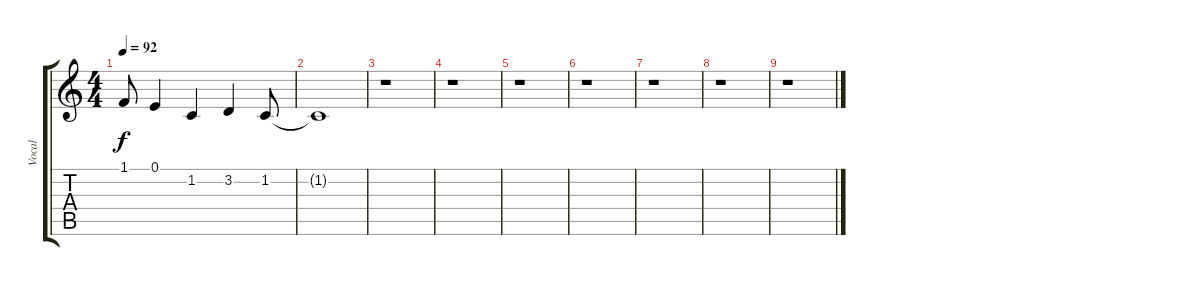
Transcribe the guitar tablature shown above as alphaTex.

\track ("Vocal" "Vocal") {instrument stringensemble1}
\staff {score tabs}
\tuning (E4 B3 G3 D3 A2 E2) {hide}
\ts (4 4)
\tempo 92
\clef g2
\ks c
1.1{t}.8{dy f} 0.1.4 1.2.4 3.2.4 1.2.8 |
1.2{t}.1 |
r.1 |
r.1 |
r.1 |
r.1 |
r.1 |
r.1 |
r.1
